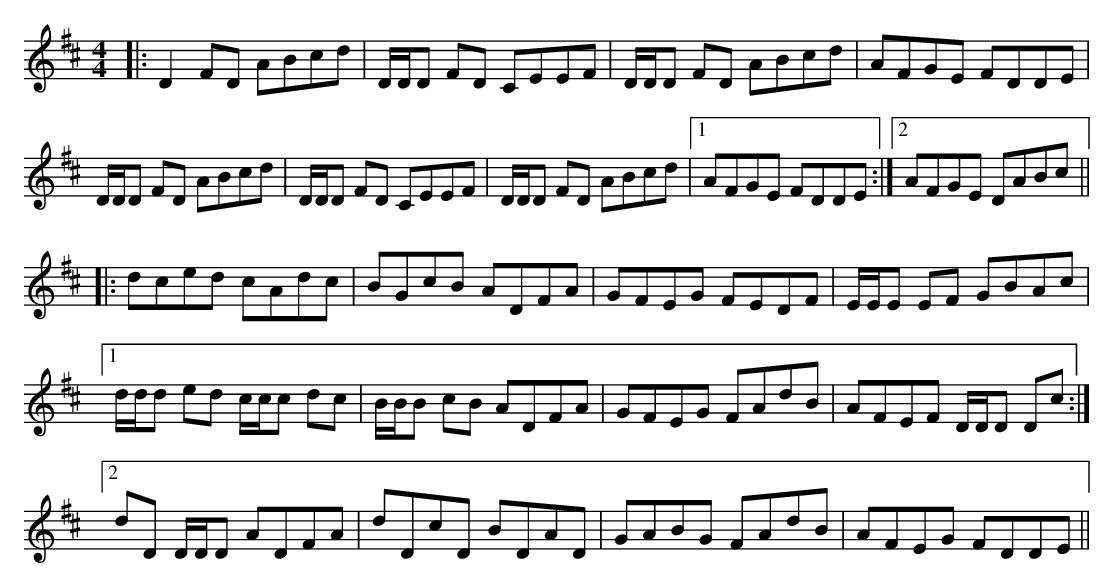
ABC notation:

X:1
M:4/4
K:D
|:D2 FD ABcd|D/D/D FD CEEF|D/D/D FD ABcd|AFGE FDDE|
D/D/D FD ABcd|D/D/D FD CEEF|D/D/D FD ABcd|1 AFGE FDDE:|2 AFGE DABc||
|:dced cAdc|BGcB ADFA|GFEG FEDF|E/E/E EF GBAc|
[1d/d/d ed c/c/c dc|B/B/B cB ADFA|GFEG FAdB|AFEF D/D/D Dc:|
[2dD D/D/D ADFA|dDcD BDAD|GABG FAdB|AFEG FDDE||
